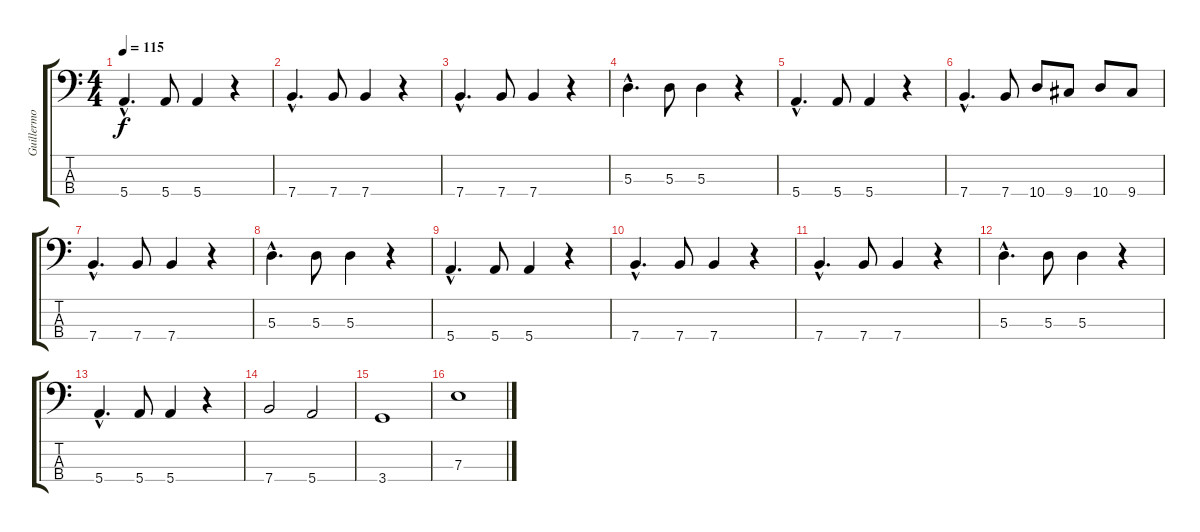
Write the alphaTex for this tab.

\track ("Guillermo Sanchez" "Guillermo ") {instrument electricbassfinger}
\staff {score tabs}
\tuning (G2 D2 A1 E1) {hide}
\ts (4 4)
\tempo 115
\clef f4
\ks c
5.4{hac}.4{d dy f} 5.4.8 5.4.4 r.4 |
7.4{hac}.4{d} 7.4.8 7.4.4 r.4 |
7.4{hac}.4{d} 7.4.8 7.4.4 r.4 |
5.3{hac}.4{d} 5.3.8 5.3.4 r.4 |
5.4{hac}.4{d} 5.4.8 5.4.4 r.4 |
7.4{hac}.4{d} 7.4.8 10.4.8 9.4.8 10.4.8 9.4.8 |
7.4{hac}.4{d} 7.4.8 7.4.4 r.4 |
5.3{hac}.4{d} 5.3.8 5.3.4 r.4 |
5.4{hac}.4{d} 5.4.8 5.4.4 r.4 |
7.4{hac}.4{d} 7.4.8 7.4.4 r.4 |
7.4{hac}.4{d} 7.4.8 7.4.4 r.4 |
5.3{hac}.4{d} 5.3.8 5.3.4 r.4 |
5.4{hac}.4{d} 5.4.8 5.4.4 r.4 |
7.4.2 5.4.2 |
3.4.1 |
7.3.1
